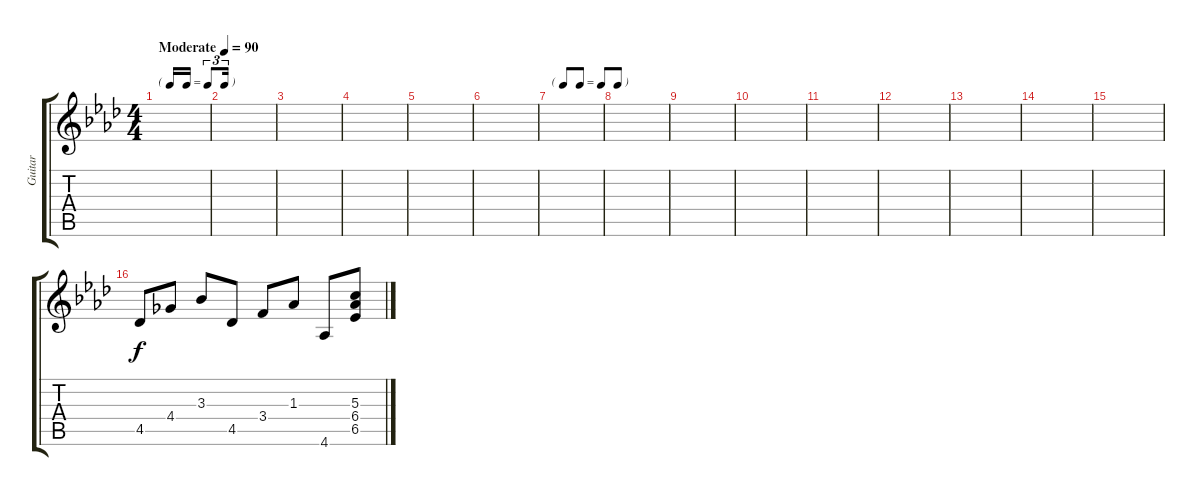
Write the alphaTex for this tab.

\track ("Guitar" "Guitar") {instrument overdrivenguitar}
\staff {score tabs}
\tuning (E4 B3 G3 D3 A2 E2) {hide}
\ts (4 4)
\tf triplet16th
\tempo (90 "Moderate")
\clef g2
\ks ab
|
|
|
|
|
|
\tf none
|
|
|
|
|
|
|
|
|
4.5.8 4.4.8 3.3.8 4.5.8 3.4.8 1.3.8 4.6.8 (5.3 6.4 6.5).8
